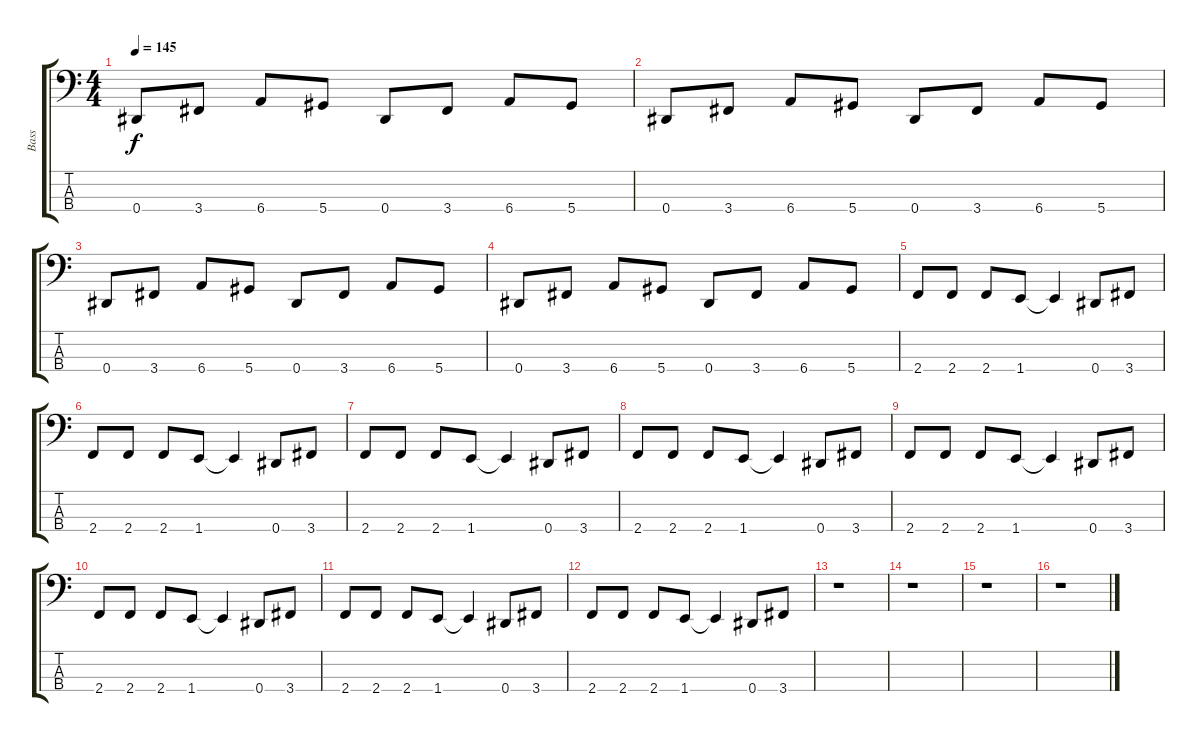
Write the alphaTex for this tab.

\track ("Bass" "Bass") {instrument electricbasspick}
\staff {score tabs}
\tuning (Gb2 Db2 Ab1 Eb1) {hide}
\ts (4 4)
\tempo 145
\clef f4
\ks c
0.4.8{dy f} 3.4.8 6.4.8 5.4.8 0.4.8 3.4.8 6.4.8 5.4.8 |
0.4.8 3.4.8 6.4.8 5.4.8 0.4.8 3.4.8 6.4.8 5.4.8 |
0.4.8 3.4.8 6.4.8 5.4.8 0.4.8 3.4.8 6.4.8 5.4.8 |
0.4.8 3.4.8 6.4.8 5.4.8 0.4.8 3.4.8 6.4.8 5.4.8 |
2.4.8 2.4.8 2.4.8 1.4.8 1.4{t}.4 0.4.8 3.4.8 |
2.4.8 2.4.8 2.4.8 1.4.8 1.4{t}.4 0.4.8 3.4.8 |
2.4.8 2.4.8 2.4.8 1.4.8 1.4{t}.4 0.4.8 3.4.8 |
2.4.8 2.4.8 2.4.8 1.4.8 1.4{t}.4 0.4.8 3.4.8 |
2.4.8 2.4.8 2.4.8 1.4.8 1.4{t}.4 0.4.8 3.4.8 |
2.4.8 2.4.8 2.4.8 1.4.8 1.4{t}.4 0.4.8 3.4.8 |
2.4.8 2.4.8 2.4.8 1.4.8 1.4{t}.4 0.4.8 3.4.8 |
2.4.8 2.4.8 2.4.8 1.4.8 1.4{t}.4 0.4.8 3.4.8 |
r.1 |
r.1 |
r.1 |
r.1
